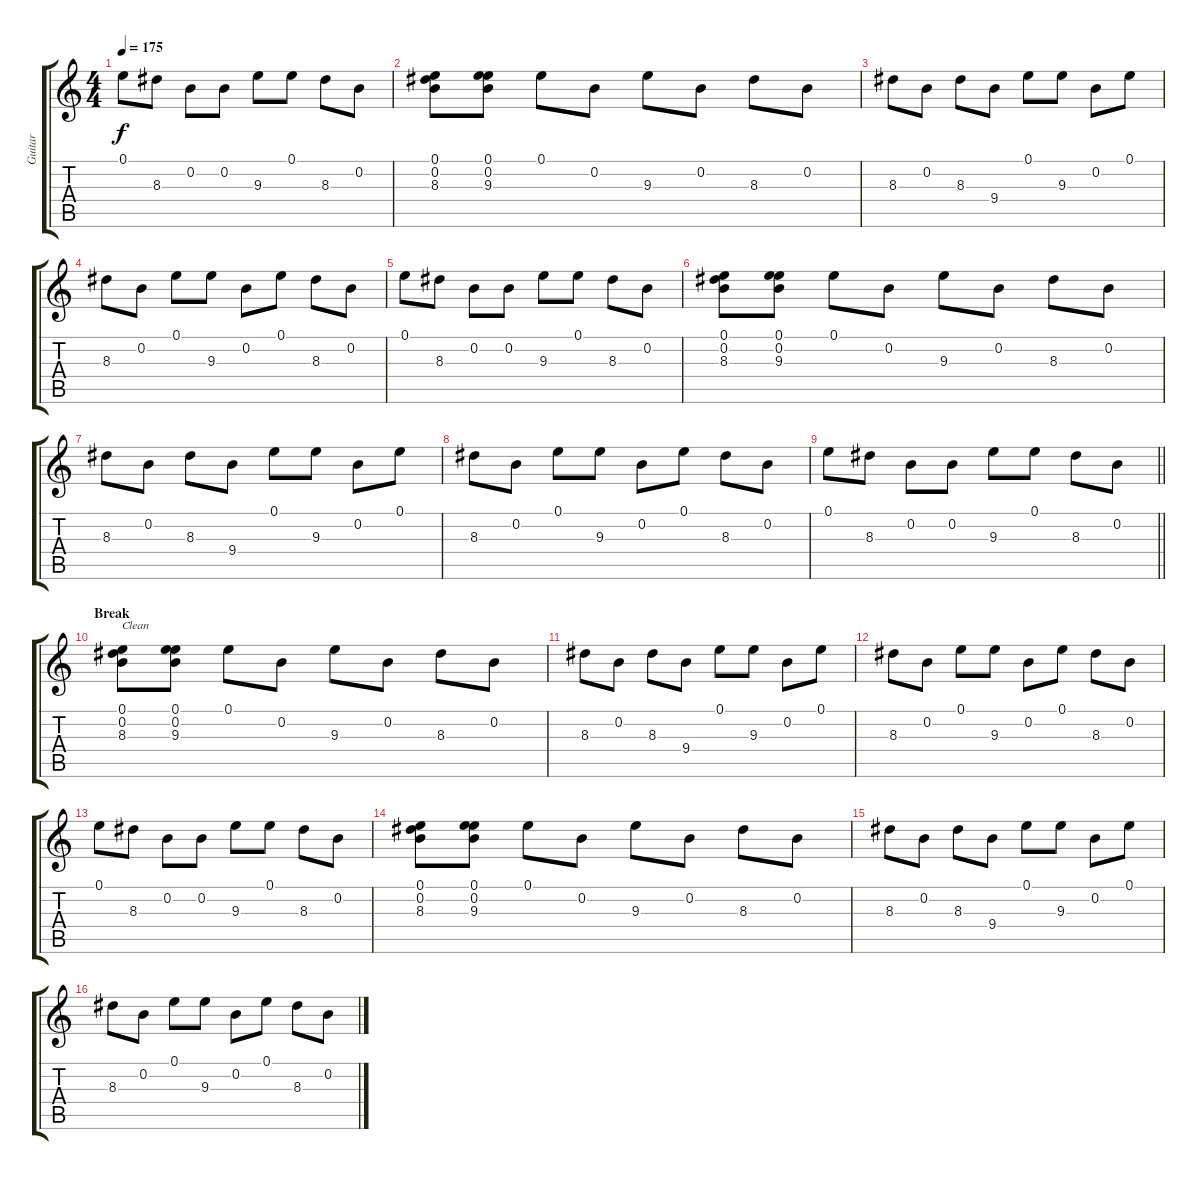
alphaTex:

\track ("Guitar" "Guitar") {instrument electricguitarclean}
\staff {score tabs}
\tuning (E4 B3 G3 D3 A2 D2) {hide}
\ts (4 4)
\tempo 175
\clef g2
\ks c
0.1.8{dy f} 8.3.8 0.2.8 0.2.8 9.3.8 0.1.8 8.3.8 0.2.8 |
(0.1 0.2 8.3).8 (0.1 0.2 9.3).8 0.1.8 0.2.8 9.3.8 0.2.8 8.3.8 0.2.8 |
8.3.8 0.2.8 8.3.8 9.4.8 0.1.8 9.3.8 0.2.8 0.1.8 |
8.3.8 0.2.8 0.1.8 9.3.8 0.2.8 0.1.8 8.3.8 0.2.8 |
0.1.8 8.3.8 0.2.8 0.2.8 9.3.8 0.1.8 8.3.8 0.2.8 |
(0.1 0.2 8.3).8 (0.1 0.2 9.3).8 0.1.8 0.2.8 9.3.8 0.2.8 8.3.8 0.2.8 |
8.3.8 0.2.8 8.3.8 9.4.8 0.1.8 9.3.8 0.2.8 0.1.8 |
8.3.8 0.2.8 0.1.8 9.3.8 0.2.8 0.1.8 8.3.8 0.2.8 |
\barLineRight lightlight
0.1.8 8.3.8 0.2.8 0.2.8 9.3.8 0.1.8 8.3.8 0.2.8 |
\section ("" "Break")
(0.1 0.2 8.3).8{txt "Clean" volume 16 instrument electricguitarclean} (0.1 0.2 9.3).8 0.1.8 0.2.8 9.3.8 0.2.8 8.3.8 0.2.8 |
8.3.8 0.2.8 8.3.8 9.4.8 0.1.8 9.3.8 0.2.8 0.1.8 |
8.3.8 0.2.8 0.1.8 9.3.8 0.2.8 0.1.8 8.3.8 0.2.8 |
0.1.8 8.3.8 0.2.8 0.2.8 9.3.8 0.1.8 8.3.8 0.2.8 |
(0.1 0.2 8.3).8 (0.1 0.2 9.3).8 0.1.8 0.2.8 9.3.8 0.2.8 8.3.8 0.2.8 |
8.3.8 0.2.8 8.3.8 9.4.8 0.1.8 9.3.8 0.2.8 0.1.8 |
8.3.8 0.2.8 0.1.8 9.3.8 0.2.8 0.1.8 8.3.8 0.2.8
